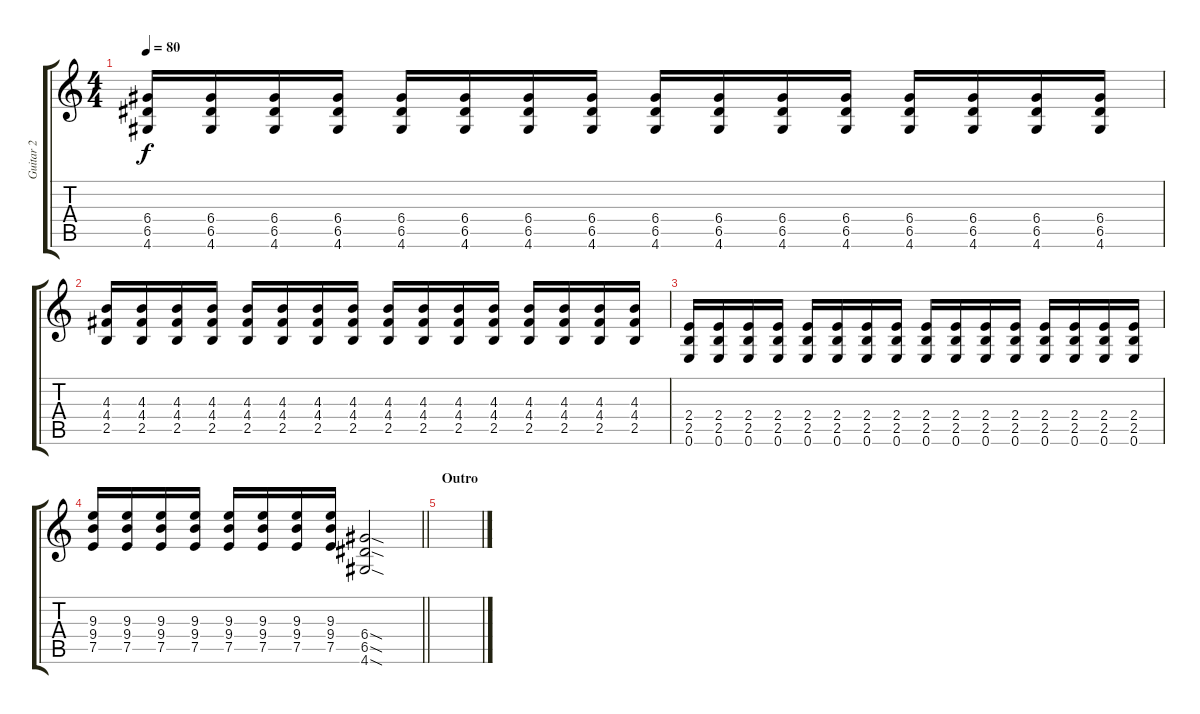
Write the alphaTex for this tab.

\track ("Guitar 2" "Guitar 2") {instrument distortionguitar}
\staff {score tabs}
\tuning (E4 B3 G3 D3 A2 E2) {hide}
\ts (4 4)
\tempo 80
\clef g2
\ks c
(6.4 6.5 4.6).16{dy f} (6.4 6.5 4.6).16 (6.4 6.5 4.6).16 (6.4 6.5 4.6).16 (6.4 6.5 4.6).16 (6.4 6.5 4.6).16 (6.4 6.5 4.6).16 (6.4 6.5 4.6).16 (6.4 6.5 4.6).16 (6.4 6.5 4.6).16 (6.4 6.5 4.6).16 (6.4 6.5 4.6).16 (6.4 6.5 4.6).16 (6.4 6.5 4.6).16 (6.4 6.5 4.6).16 (6.4 6.5 4.6).16 |
(4.3 4.4 2.5).16 (4.3 4.4 2.5).16 (4.3 4.4 2.5).16 (4.3 4.4 2.5).16 (4.3 4.4 2.5).16 (4.3 4.4 2.5).16 (4.3 4.4 2.5).16 (4.3 4.4 2.5).16 (4.3 4.4 2.5).16 (4.3 4.4 2.5).16 (4.3 4.4 2.5).16 (4.3 4.4 2.5).16 (4.3 4.4 2.5).16 (4.3 4.4 2.5).16 (4.3 4.4 2.5).16 (4.3 4.4 2.5).16 |
(2.4 2.5 0.6).16 (2.4 2.5 0.6).16 (2.4 2.5 0.6).16 (2.4 2.5 0.6).16 (2.4 2.5 0.6).16 (2.4 2.5 0.6).16 (2.4 2.5 0.6).16 (2.4 2.5 0.6).16 (2.4 2.5 0.6).16 (2.4 2.5 0.6).16 (2.4 2.5 0.6).16 (2.4 2.5 0.6).16 (2.4 2.5 0.6).16 (2.4 2.5 0.6).16 (2.4 2.5 0.6).16 (2.4 2.5 0.6).16 |
\barLineRight lightlight
(9.3 9.4 7.5).16 (9.3 9.4 7.5).16 (9.3 9.4 7.5).16 (9.3 9.4 7.5).16 (9.3 9.4 7.5).16 (9.3 9.4 7.5).16 (9.3 9.4 7.5).16 (9.3 9.4 7.5).16 (6.4{sod} 6.5{sod} 4.6{sod}).2 |
\section ("" "Outro")
